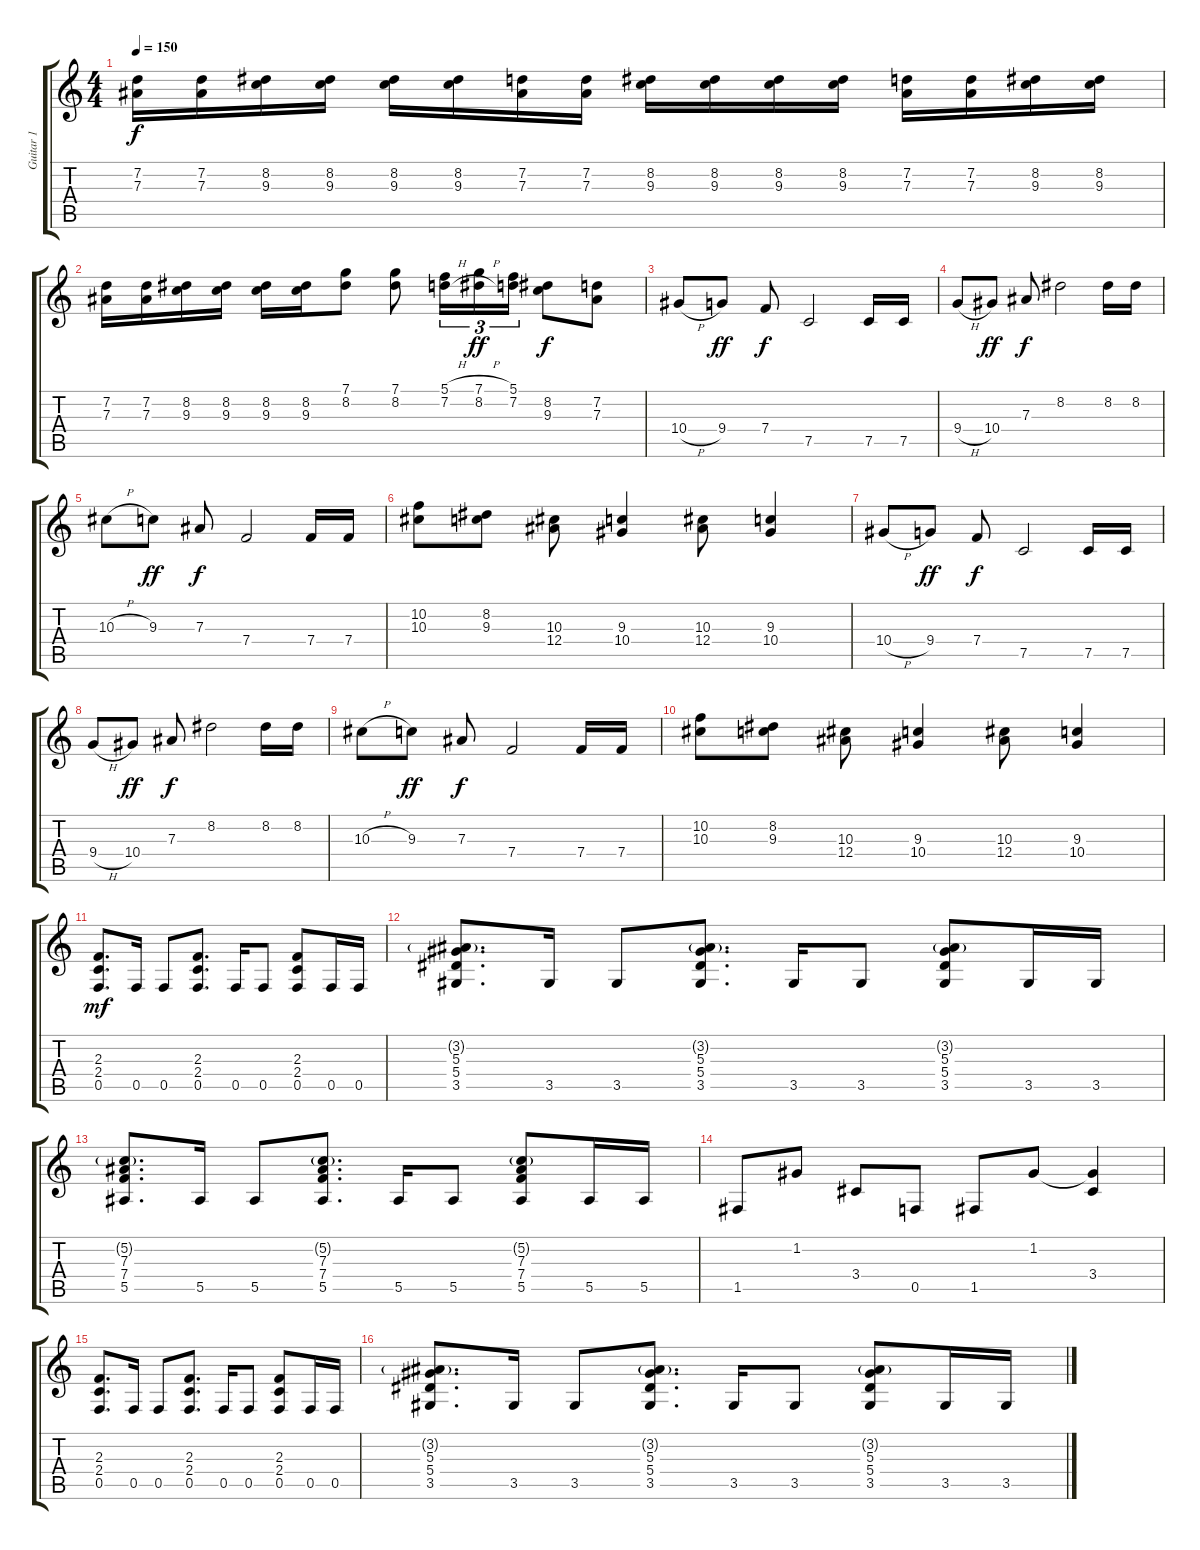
\track ("Guitar 1" "Guitar 1") {instrument distortionguitar}
\staff {score tabs}
\tuning (C4 G3 Eb3 Bb2 F2 C2) {hide}
\ts (4 4)
\tempo 150
\clef g2
\ks c
(7.2 7.3).16{dy f} (7.2 7.3).16 (8.2 9.3).16 (8.2 9.3).16 (8.2 9.3).16 (8.2 9.3).16 (7.2 7.3).16 (7.2 7.3).16 (8.2 9.3).16 (8.2 9.3).16 (8.2 9.3).16 (8.2 9.3).16 (7.2 7.3).16 (7.2 7.3).16 (8.2 9.3).16 (8.2 9.3).16 |
(7.2 7.3).16 (7.2 7.3).16 (8.2 9.3).16 (8.2 9.3).16 (8.2 9.3).16 (8.2 9.3).16 (7.1 8.2).8 (7.1 8.2).8 (5.1{h} 7.2{h}).16{tu (3 2)} (7.1{h} 8.2{h}).16{tu (3 2) dy ff} (5.1 7.2).16{tu (3 2)} (8.2 9.3).8{dy f} (7.2 7.3).8 |
10.4{h}.8 9.4.8{dy ff} 7.4.8{dy f} 7.5.2 7.5.16 7.5.16 |
9.4{h}.8 10.4.8{dy ff} 7.3.8{dy f} 8.2.2 8.2.16 8.2.16 |
10.3{h}.8 9.3.8{dy ff} 7.3.8{dy f} 7.4.2 7.4.16 7.4.16 |
(10.2 10.3).8 (8.2 9.3).8 (10.3 12.4).8 (9.3 10.4).4 (10.3 12.4).8 (9.3 10.4).4 |
10.4{h}.8 9.4.8{dy ff} 7.4.8{dy f} 7.5.2 7.5.16 7.5.16 |
9.4{h}.8 10.4.8{dy ff} 7.3.8{dy f} 8.2.2 8.2.16 8.2.16 |
10.3{h}.8 9.3.8{dy ff} 7.3.8{dy f} 7.4.2 7.4.16 7.4.16 |
(10.2 10.3).8 (8.2 9.3).8 (10.3 12.4).8 (9.3 10.4).4 (10.3 12.4).8 (9.3 10.4).4 |
(2.3 2.4 0.5).8{d dy mf} 0.5.16 0.5.8 (2.3 2.4 0.5).8{d} 0.5.16 0.5.8 (2.3 2.4 0.5).8 0.5.16 0.5.16 |
(3.2{g} 5.3 5.4 3.5).8{d} 3.5.16 3.5.8 (3.2{g} 5.3 5.4 3.5).8{d} 3.5.16 3.5.8 (3.2{g} 5.3 5.4 3.5).8 3.5.16 3.5.16 |
(5.2{g} 7.3 7.4 5.5).8{d} 5.5.16 5.5.8 (5.2{g} 7.3 7.4 5.5).8{d} 5.5.16 5.5.8 (5.2{g} 7.3 7.4 5.5).8 5.5.16 5.5.16 |
1.5.8 1.2.8 3.4.8 0.5.8 1.5.8 1.2.8 (1.2{t} 3.4).4 |
(2.3 2.4 0.5).8{d} 0.5.16 0.5.8 (2.3 2.4 0.5).8{d} 0.5.16 0.5.8 (2.3 2.4 0.5).8 0.5.16 0.5.16 |
(3.2{g} 5.3 5.4 3.5).8{d} 3.5.16 3.5.8 (3.2{g} 5.3 5.4 3.5).8{d} 3.5.16 3.5.8 (3.2{g} 5.3 5.4 3.5).8 3.5.16 3.5.16
